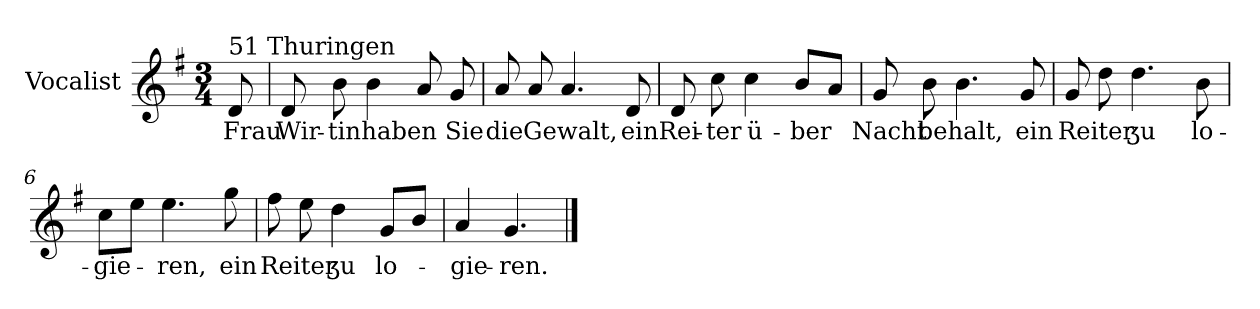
**kern	**text
*part1	*part1
*staff1	*staff1
*I"Vocalist	*
*k[f#]	*
*G:	*
*M3/4	*
=	=
!LO:TX:a:t=51 Thuringen	!
8d	Frau
=1	=1
8d	Wir-
8b	-tin
4b	haben
8a	.
8g	Sie
=2	=2
8a	die
8a	Gewalt,
4.a	.
8d	ein
=3	=3
8d	Rei-
8cc	-ter
4cc	ü-
8bL	-ber
8aJ	.
=4	=4
8g	Nacht
8b	behalt,
4.b	.
8g	ein
=5	=5
8g	Reiter
8dd	.
4.dd	ʒu
8b	lo-
=6	=6
8ccL	-gie-
8eeJ	.
4.ee	-ren,
8gg	ein
=7	=7
8ff#	Reiter
8ee	.
4dd	ʒu
8gL	lo-
8bJ	.
=8	=8
4a	-gie-
4.g	-ren.
==	==
*-	*-
